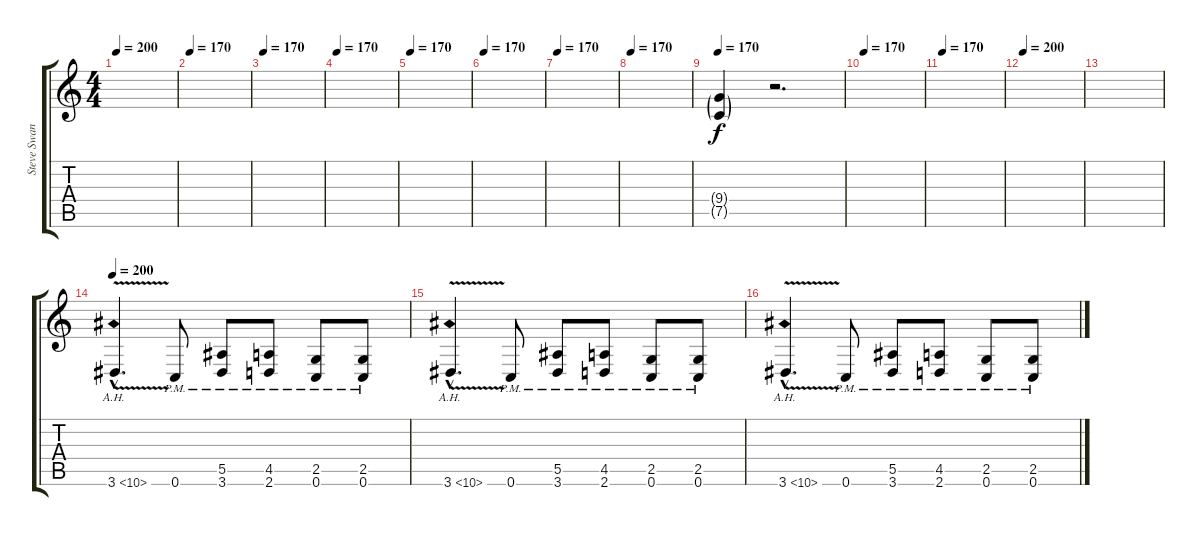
\track ("Steve Swanson (Guitar)" "Steve Swan") {instrument distortionguitar}
\staff {score tabs}
\tuning (C4 G3 Eb3 Bb2 F2 C2) {hide}
\ts (4 4)
\tempo 200
\tempo 170
\tempo 200
\clef g2
\ks c
|
\tempo 170
|
\tempo 170
|
\tempo 170
|
\tempo 170
|
\tempo 170
|
\tempo 170
|
\tempo 170
|
\tempo 170
(9.4{g} 7.5{g}).4 r.2{d} |
\tempo 170
|
\tempo 170
|
\tempo 200
|
|
\tempo 200
3.6{ah 7 v hac}.4{d dy f} 0.6{pm}.8 (5.5{pm} 3.6{pm}).8 (4.5{pm} 2.6{pm}).8 (2.5{pm} 0.6{pm}).8 (2.5{pm} 0.6{pm}).8 |
3.6{ah 7 v hac}.4{d} 0.6{pm}.8 (5.5{pm} 3.6{pm}).8 (4.5{pm} 2.6{pm}).8 (2.5{pm} 0.6{pm}).8 (2.5{pm} 0.6{pm}).8 |
3.6{ah 7 v hac}.4{d} 0.6{pm}.8 (5.5{pm} 3.6{pm}).8 (4.5{pm} 2.6{pm}).8 (2.5{pm} 0.6{pm}).8 (2.5{pm} 0.6{pm}).8
